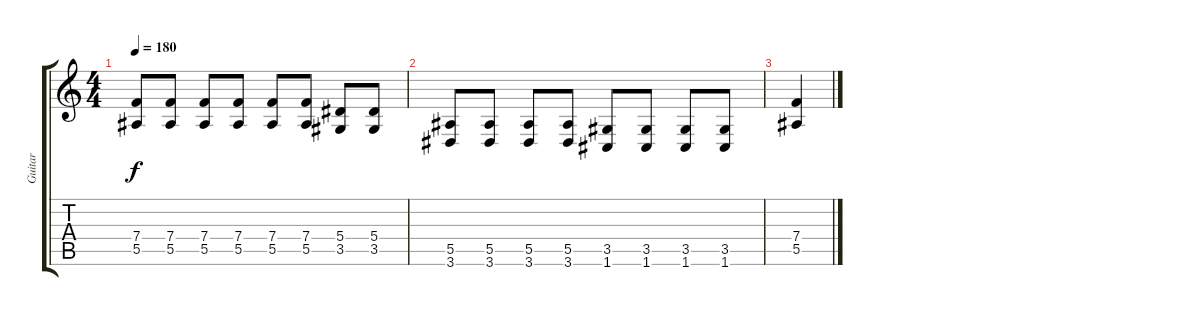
\track ("Guitar" "Guitar") {instrument distortionguitar}
\staff {score tabs}
\tuning (C4 G3 Eb3 Bb2 F2 C2) {hide}
\ts (4 4)
\tempo 180
\clef g2
\ks c
(7.4 5.5).8{dy f} (7.4 5.5).8 (7.4 5.5).8 (7.4 5.5).8 (7.4 5.5).8 (7.4 5.5).8 (5.4 3.5).8 (5.4 3.5).8 |
(5.5 3.6).8 (5.5 3.6).8 (5.5 3.6).8 (5.5 3.6).8 (3.5 1.6).8 (3.5 1.6).8 (3.5 1.6).8 (3.5 1.6).8 |
(7.4 5.5).4
